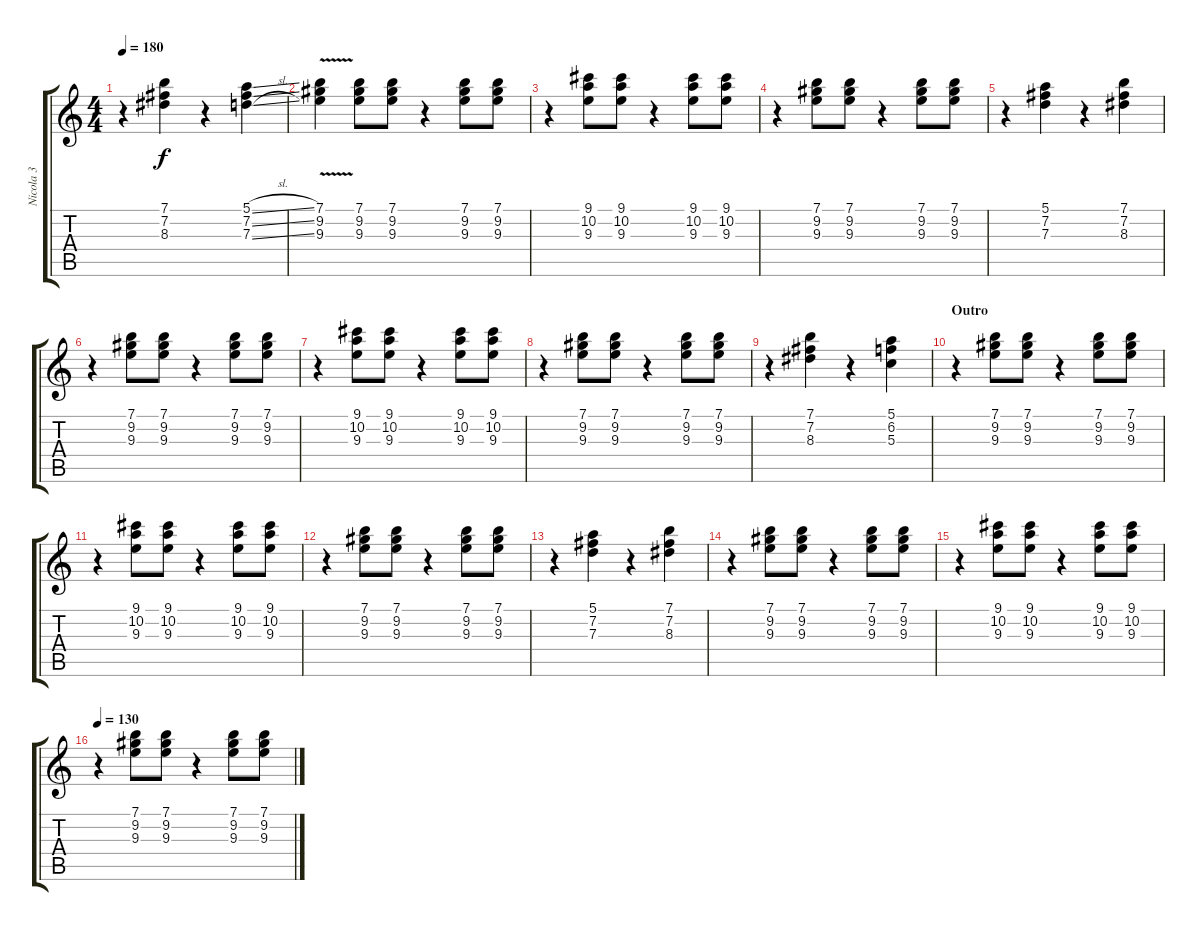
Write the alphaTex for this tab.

\track ("Nicola 3" "Nicola 3") {instrument electricguitarclean}
\staff {score tabs}
\tuning (E4 B3 G3 D3 A2 E2) {hide}
\ts (4 4)
\tempo 180
\clef g2
\ks c
r.4{dy f} (7.1 7.2 8.3).4 r.4 (5.1{sl} 7.2{sl} 7.3{sl}).4 |
(7.1{v} 9.2{v} 9.3{v}).4 (7.1 9.2 9.3).8 (7.1 9.2 9.3).8 r.4 (7.1 9.2 9.3).8 (7.1 9.2 9.3).8 |
r.4 (9.1 10.2 9.3).8 (9.1 10.2 9.3).8 r.4 (9.1 10.2 9.3).8 (9.1 10.2 9.3).8 |
r.4 (7.1 9.2 9.3).8 (7.1 9.2 9.3).8 r.4 (7.1 9.2 9.3).8 (7.1 9.2 9.3).8 |
r.4 (5.1 7.2 7.3).4 r.4 (7.1 7.2 8.3).4 |
r.4 (7.1 9.2 9.3).8 (7.1 9.2 9.3).8 r.4 (7.1 9.2 9.3).8 (7.1 9.2 9.3).8 |
r.4 (9.1 10.2 9.3).8 (9.1 10.2 9.3).8 r.4 (9.1 10.2 9.3).8 (9.1 10.2 9.3).8 |
r.4 (7.1 9.2 9.3).8 (7.1 9.2 9.3).8 r.4 (7.1 9.2 9.3).8 (7.1 9.2 9.3).8 |
r.4 (7.1 7.2 8.3).4 r.4 (5.1 6.2 5.3).4 |
\section ("" "Outro")
r.4 (7.1 9.2 9.3).8 (7.1 9.2 9.3).8 r.4 (7.1 9.2 9.3).8 (7.1 9.2 9.3).8 |
r.4 (9.1 10.2 9.3).8 (9.1 10.2 9.3).8 r.4 (9.1 10.2 9.3).8 (9.1 10.2 9.3).8 |
r.4 (7.1 9.2 9.3).8 (7.1 9.2 9.3).8 r.4 (7.1 9.2 9.3).8 (7.1 9.2 9.3).8 |
r.4 (5.1 7.2 7.3).4 r.4 (7.1 7.2 8.3).4 |
r.4 (7.1 9.2 9.3).8 (7.1 9.2 9.3).8 r.4 (7.1 9.2 9.3).8 (7.1 9.2 9.3).8 |
r.4 (9.1 10.2 9.3).8 (9.1 10.2 9.3).8 r.4 (9.1 10.2 9.3).8 (9.1 10.2 9.3).8 |
\tempo 130
r.4 (7.1 9.2 9.3).8 (7.1 9.2 9.3).8 r.4 (7.1 9.2 9.3).8 (7.1 9.2 9.3).8
